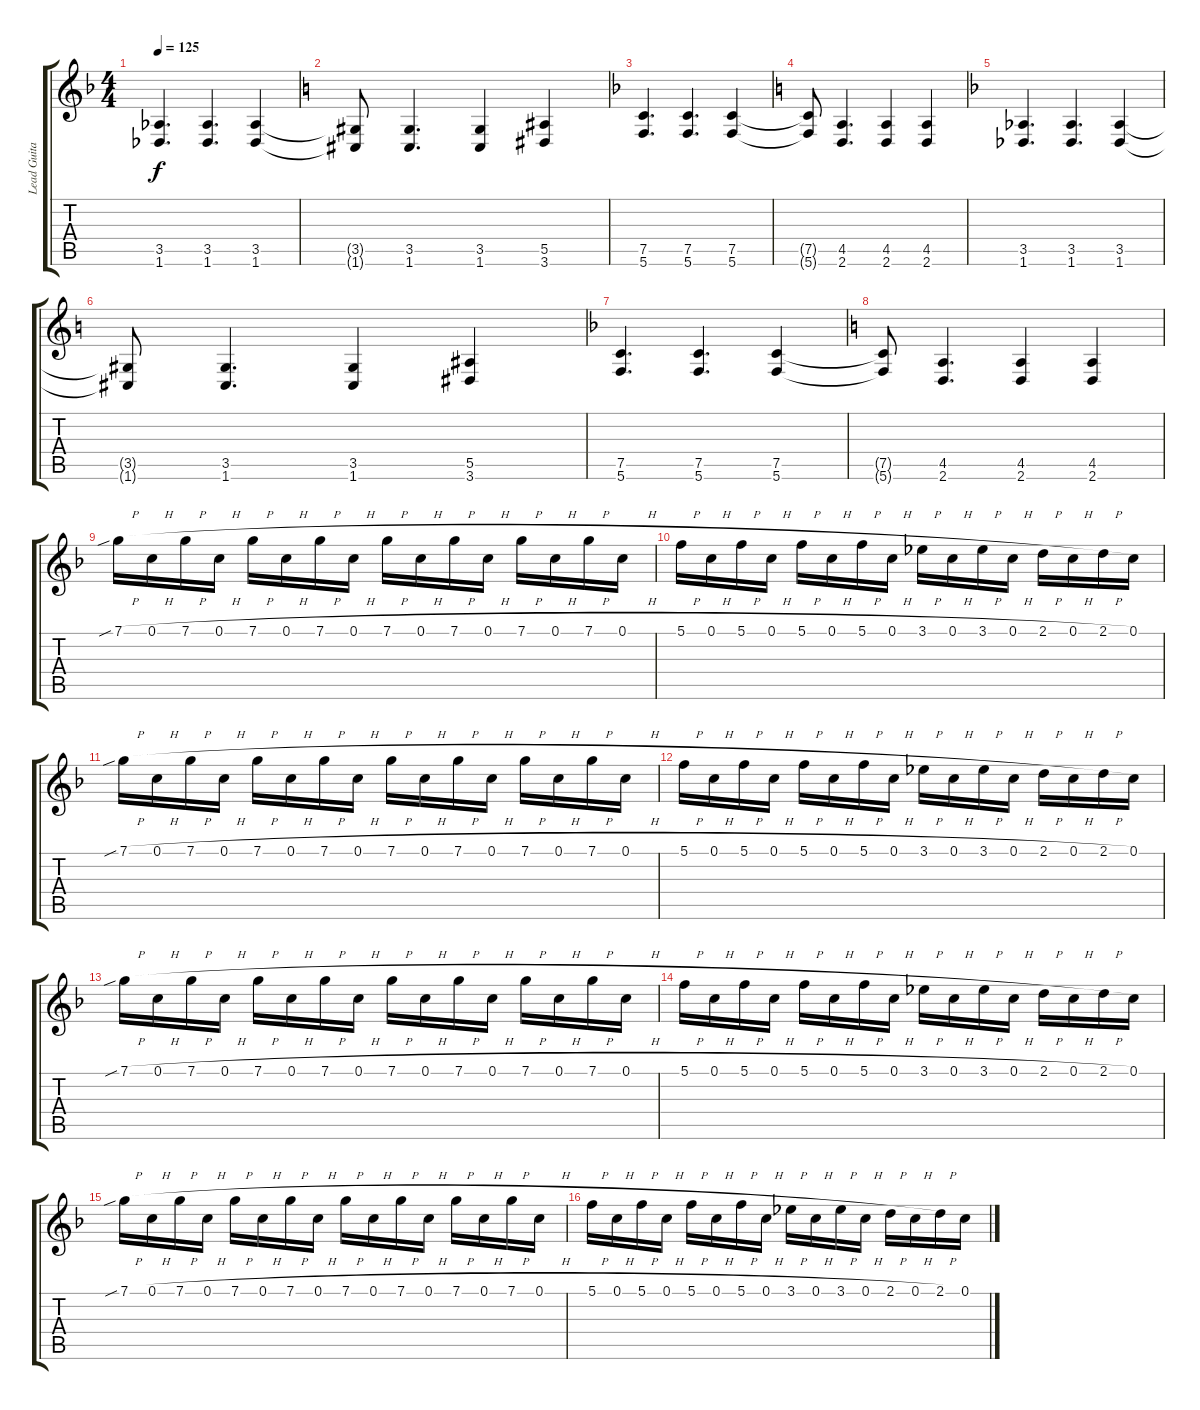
\track ("Lead Guitar" "Lead Guita") {instrument distortionguitar}
\staff {score tabs}
\tuning (C4 G3 Eb3 Bb2 F2 C2) {hide}
\ts (4 4)
\tempo 125
\clef g2
\ks f
(3.5 1.6).4{d dy f instrument distortionguitar} (3.5 1.6).4{d} (3.5 1.6).4 |
\ks c
(3.5{t} 1.6{t}).8 (3.5 1.6).4{d} (3.5 1.6).4 (5.5 3.6).4 |
\ks f
(7.5 5.6).4{d} (7.5 5.6).4{d} (7.5 5.6).4 |
\ks c
(7.5{t} 5.6{t}).8 (4.5 2.6).4{d} (4.5 2.6).4 (4.5 2.6).4 |
\ks f
(3.5 1.6).4{d instrument distortionguitar} (3.5 1.6).4{d} (3.5 1.6).4 |
\ks c
(3.5{t} 1.6{t}).8 (3.5 1.6).4{d} (3.5 1.6).4 (5.5 3.6).4 |
\ks f
(7.5 5.6).4{d} (7.5 5.6).4{d} (7.5 5.6).4 |
\ks c
(7.5{t} 5.6{t}).8 (4.5 2.6).4{d} (4.5 2.6).4 (4.5 2.6).4 |
\ks f
7.1{sib h}.16 0.1{h}.16 7.1{h}.16 0.1{h}.16 7.1{h}.16 0.1{h}.16 7.1{h}.16 0.1{h}.16 7.1{h}.16 0.1{h}.16 7.1{h}.16 0.1{h}.16 7.1{h}.16 0.1{h}.16 7.1{h}.16 0.1{h}.16 |
5.1{h}.16 0.1{h}.16 5.1{h}.16 0.1{h}.16 5.1{h}.16 0.1{h}.16 5.1{h}.16 0.1{h}.16 3.1{h}.16 0.1{h}.16 3.1{h}.16 0.1{h}.16 2.1{h}.16 0.1{h}.16 2.1{h}.16 0.1.16 |
7.1{sib h}.16 0.1{h}.16 7.1{h}.16 0.1{h}.16 7.1{h}.16 0.1{h}.16 7.1{h}.16 0.1{h}.16 7.1{h}.16 0.1{h}.16 7.1{h}.16 0.1{h}.16 7.1{h}.16 0.1{h}.16 7.1{h}.16 0.1{h}.16 |
5.1{h}.16 0.1{h}.16 5.1{h}.16 0.1{h}.16 5.1{h}.16 0.1{h}.16 5.1{h}.16 0.1{h}.16 3.1{h}.16 0.1{h}.16 3.1{h}.16 0.1{h}.16 2.1{h}.16 0.1{h}.16 2.1{h}.16 0.1.16 |
7.1{sib h}.16 0.1{h}.16 7.1{h}.16 0.1{h}.16 7.1{h}.16 0.1{h}.16 7.1{h}.16 0.1{h}.16 7.1{h}.16 0.1{h}.16 7.1{h}.16 0.1{h}.16 7.1{h}.16 0.1{h}.16 7.1{h}.16 0.1{h}.16 |
5.1{h}.16 0.1{h}.16 5.1{h}.16 0.1{h}.16 5.1{h}.16 0.1{h}.16 5.1{h}.16 0.1{h}.16 3.1{h}.16 0.1{h}.16 3.1{h}.16 0.1{h}.16 2.1{h}.16 0.1{h}.16 2.1{h}.16 0.1.16 |
7.1{sib h}.16 0.1{h}.16 7.1{h}.16 0.1{h}.16 7.1{h}.16 0.1{h}.16 7.1{h}.16 0.1{h}.16 7.1{h}.16 0.1{h}.16 7.1{h}.16 0.1{h}.16 7.1{h}.16 0.1{h}.16 7.1{h}.16 0.1{h}.16 |
5.1{h}.16 0.1{h}.16 5.1{h}.16 0.1{h}.16 5.1{h}.16 0.1{h}.16 5.1{h}.16 0.1{h}.16 3.1{h}.16 0.1{h}.16 3.1{h}.16 0.1{h}.16 2.1{h}.16 0.1{h}.16 2.1{h}.16 0.1.16
